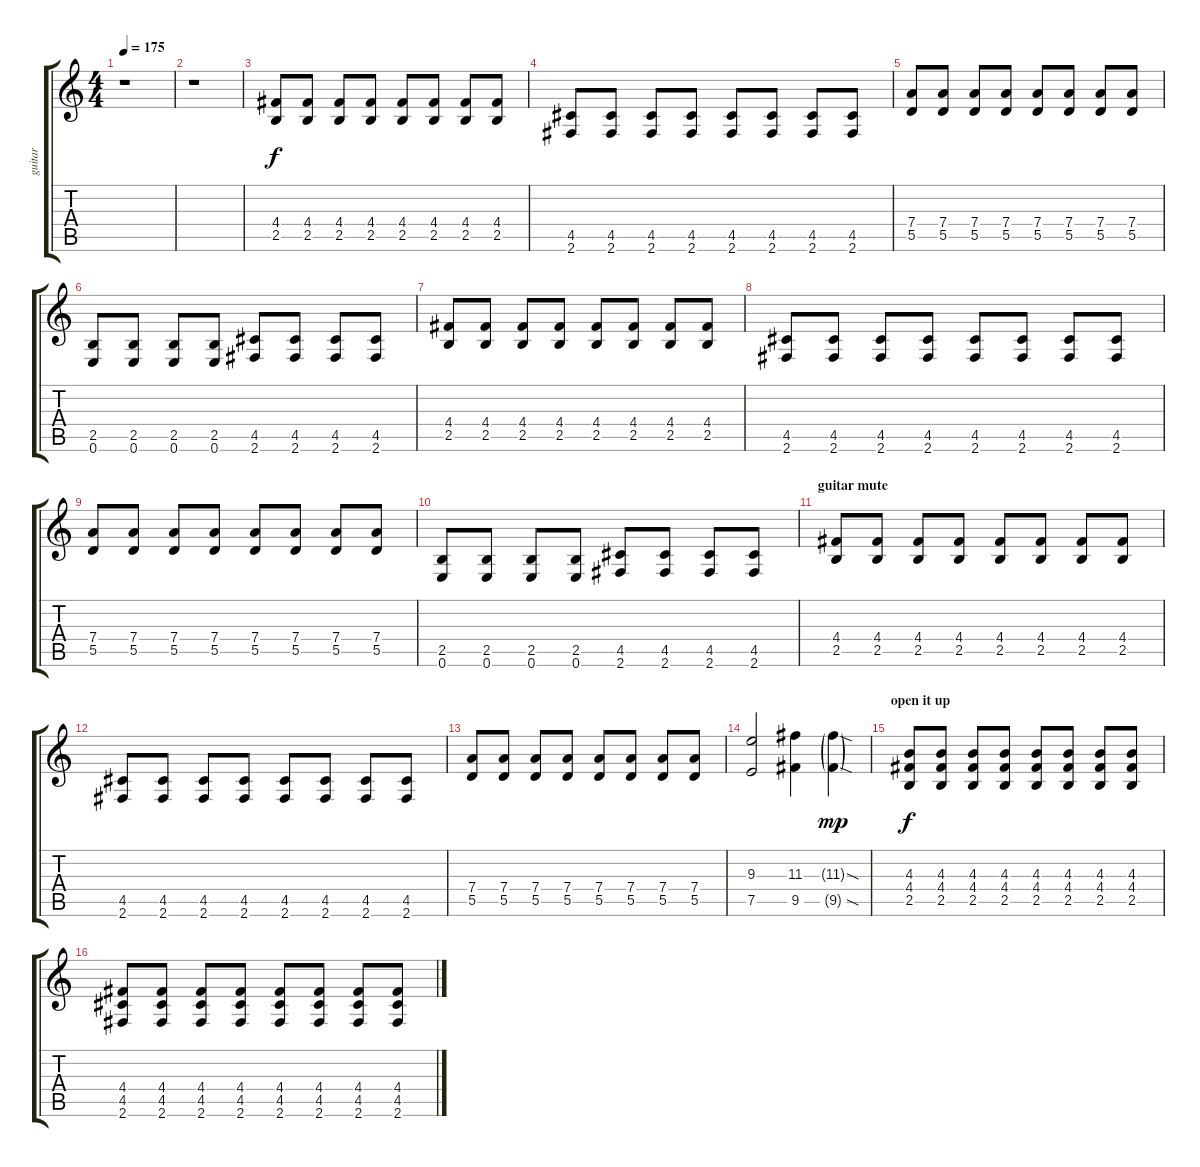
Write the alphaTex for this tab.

\track ("guitar" "guitar") {instrument overdrivenguitar}
\staff {score tabs}
\tuning (E4 B3 G3 D3 A2 E2) {hide}
\ts (4 4)
\tempo 175
\clef g2
\ks c
r.1{dy f instrument overdrivenguitar} |
r.1 |
(4.4 2.5).8 (4.4 2.5).8 (4.4 2.5).8 (4.4 2.5).8 (4.4 2.5).8 (4.4 2.5).8 (4.4 2.5).8 (4.4 2.5).8 |
(4.5 2.6).8 (4.5 2.6).8 (4.5 2.6).8 (4.5 2.6).8 (4.5 2.6).8 (4.5 2.6).8 (4.5 2.6).8 (4.5 2.6).8 |
(7.4 5.5).8 (7.4 5.5).8 (7.4 5.5).8 (7.4 5.5).8 (7.4 5.5).8 (7.4 5.5).8 (7.4 5.5).8 (7.4 5.5).8 |
(2.5 0.6).8 (2.5 0.6).8 (2.5 0.6).8 (2.5 0.6).8 (4.5 2.6).8 (4.5 2.6).8 (4.5 2.6).8 (4.5 2.6).8 |
(4.4 2.5).8 (4.4 2.5).8 (4.4 2.5).8 (4.4 2.5).8 (4.4 2.5).8 (4.4 2.5).8 (4.4 2.5).8 (4.4 2.5).8 |
(4.5 2.6).8 (4.5 2.6).8 (4.5 2.6).8 (4.5 2.6).8 (4.5 2.6).8 (4.5 2.6).8 (4.5 2.6).8 (4.5 2.6).8 |
(7.4 5.5).8 (7.4 5.5).8 (7.4 5.5).8 (7.4 5.5).8 (7.4 5.5).8 (7.4 5.5).8 (7.4 5.5).8 (7.4 5.5).8 |
(2.5 0.6).8 (2.5 0.6).8 (2.5 0.6).8 (2.5 0.6).8 (4.5 2.6).8 (4.5 2.6).8 (4.5 2.6).8 (4.5 2.6).8 |
\section ("" "guitar mute")
(4.4 2.5).8 (4.4 2.5).8 (4.4 2.5).8 (4.4 2.5).8 (4.4 2.5).8 (4.4 2.5).8 (4.4 2.5).8 (4.4 2.5).8 |
(4.5 2.6).8 (4.5 2.6).8 (4.5 2.6).8 (4.5 2.6).8 (4.5 2.6).8 (4.5 2.6).8 (4.5 2.6).8 (4.5 2.6).8 |
(7.4 5.5).8 (7.4 5.5).8 (7.4 5.5).8 (7.4 5.5).8 (7.4 5.5).8 (7.4 5.5).8 (7.4 5.5).8 (7.4 5.5).8 |
(9.3 7.5).2 (11.3 9.5).4 (11.3{sod g} 9.5{sod g}).4{dy mp} |
\section ("" "open it up")
(4.3 4.4 2.5).8{dy f} (4.3 4.4 2.5).8 (4.3 4.4 2.5).8 (4.3 4.4 2.5).8 (4.3 4.4 2.5).8 (4.3 4.4 2.5).8 (4.3 4.4 2.5).8 (4.3 4.4 2.5).8 |
(4.4 4.5 2.6).8 (4.4 4.5 2.6).8 (4.4 4.5 2.6).8 (4.4 4.5 2.6).8 (4.4 4.5 2.6).8 (4.4 4.5 2.6).8 (4.4 4.5 2.6).8 (4.4 4.5 2.6).8
